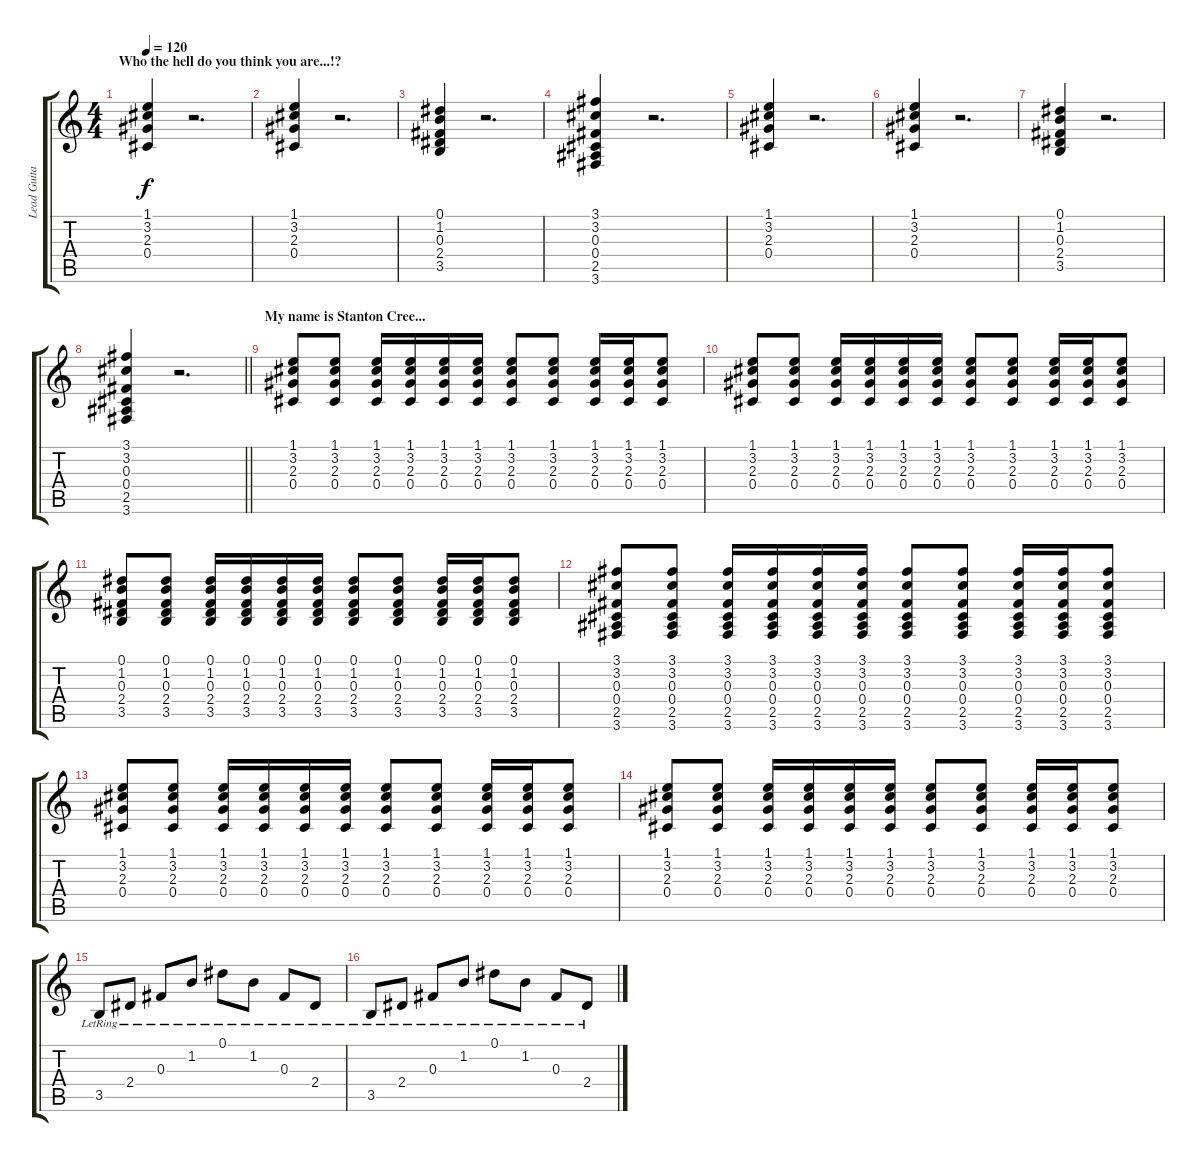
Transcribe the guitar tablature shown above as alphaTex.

\track ("Lead Guitar (Jake Middlefinger)" "Lead Guita") {instrument electricguitarjazz}
\staff {score tabs}
\tuning (Eb4 Bb3 Gb3 Db3 Ab2 Eb2) {hide}
\ts (4 4)
\section ("" "Who the hell do you think you are...!?")
\tempo 120
\clef g2
\ks c
(1.1 3.2 2.3 0.4).4{dy f instrument overdrivenguitar} r.2{d} |
(1.1 3.2 2.3 0.4).4 r.2{d} |
(0.1 1.2 0.3 2.4 3.5).4 r.2{d} |
(3.1 3.2 0.3 0.4 2.5 3.6).4 r.2{d} |
(1.1 3.2 2.3 0.4).4 r.2{d} |
(1.1 3.2 2.3 0.4).4 r.2{d} |
(0.1 1.2 0.3 2.4 3.5).4 r.2{d} |
\barLineRight lightlight
(3.1 3.2 0.3 0.4 2.5 3.6).4 r.2{d} |
\section ("" "My name is Stanton Cree...")
(1.1 3.2 2.3 0.4).8{instrument electricguitarjazz} (1.1 3.2 2.3 0.4).8 (1.1 3.2 2.3 0.4).16 (1.1 3.2 2.3 0.4).16 (1.1 3.2 2.3 0.4).16 (1.1 3.2 2.3 0.4).16 (1.1 3.2 2.3 0.4).8 (1.1 3.2 2.3 0.4).8 (1.1 3.2 2.3 0.4).16 (1.1 3.2 2.3 0.4).16 (1.1 3.2 2.3 0.4).8 |
(1.1 3.2 2.3 0.4).8 (1.1 3.2 2.3 0.4).8 (1.1 3.2 2.3 0.4).16 (1.1 3.2 2.3 0.4).16 (1.1 3.2 2.3 0.4).16 (1.1 3.2 2.3 0.4).16 (1.1 3.2 2.3 0.4).8 (1.1 3.2 2.3 0.4).8 (1.1 3.2 2.3 0.4).16 (1.1 3.2 2.3 0.4).16 (1.1 3.2 2.3 0.4).8 |
(0.1 1.2 0.3 2.4 3.5).8 (0.1 1.2 0.3 2.4 3.5).8 (0.1 1.2 0.3 2.4 3.5).16 (0.1 1.2 0.3 2.4 3.5).16 (0.1 1.2 0.3 2.4 3.5).16 (0.1 1.2 0.3 2.4 3.5).16 (0.1 1.2 0.3 2.4 3.5).8 (0.1 1.2 0.3 2.4 3.5).8 (0.1 1.2 0.3 2.4 3.5).16 (0.1 1.2 0.3 2.4 3.5).16 (0.1 1.2 0.3 2.4 3.5).8 |
(3.1 3.2 0.3 0.4 2.5 3.6).8 (3.1 3.2 0.3 0.4 2.5 3.6).8 (3.1 3.2 0.3 0.4 2.5 3.6).16 (3.1 3.2 0.3 0.4 2.5 3.6).16 (3.1 3.2 0.3 0.4 2.5 3.6).16 (3.1 3.2 0.3 0.4 2.5 3.6).16 (3.1 3.2 0.3 0.4 2.5 3.6).8 (3.1 3.2 0.3 0.4 2.5 3.6).8 (3.1 3.2 0.3 0.4 2.5 3.6).16 (3.1 3.2 0.3 0.4 2.5 3.6).16 (3.1 3.2 0.3 0.4 2.5 3.6).8 |
(1.1 3.2 2.3 0.4).8 (1.1 3.2 2.3 0.4).8 (1.1 3.2 2.3 0.4).16 (1.1 3.2 2.3 0.4).16 (1.1 3.2 2.3 0.4).16 (1.1 3.2 2.3 0.4).16 (1.1 3.2 2.3 0.4).8 (1.1 3.2 2.3 0.4).8 (1.1 3.2 2.3 0.4).16 (1.1 3.2 2.3 0.4).16 (1.1 3.2 2.3 0.4).8 |
(1.1 3.2 2.3 0.4).8 (1.1 3.2 2.3 0.4).8 (1.1 3.2 2.3 0.4).16 (1.1 3.2 2.3 0.4).16 (1.1 3.2 2.3 0.4).16 (1.1 3.2 2.3 0.4).16 (1.1 3.2 2.3 0.4).8 (1.1 3.2 2.3 0.4).8 (1.1 3.2 2.3 0.4).16 (1.1 3.2 2.3 0.4).16 (1.1 3.2 2.3 0.4).8 |
3.5{lr}.8 2.4{lr}.8 0.3{lr}.8 1.2{lr}.8 0.1{lr}.8 1.2{lr}.8 0.3{lr}.8 2.4{lr}.8 |
3.5{lr}.8 2.4{lr}.8 0.3{lr}.8 1.2{lr}.8 0.1{lr}.8 1.2{lr}.8 0.3{lr}.8 2.4{lr}.8
